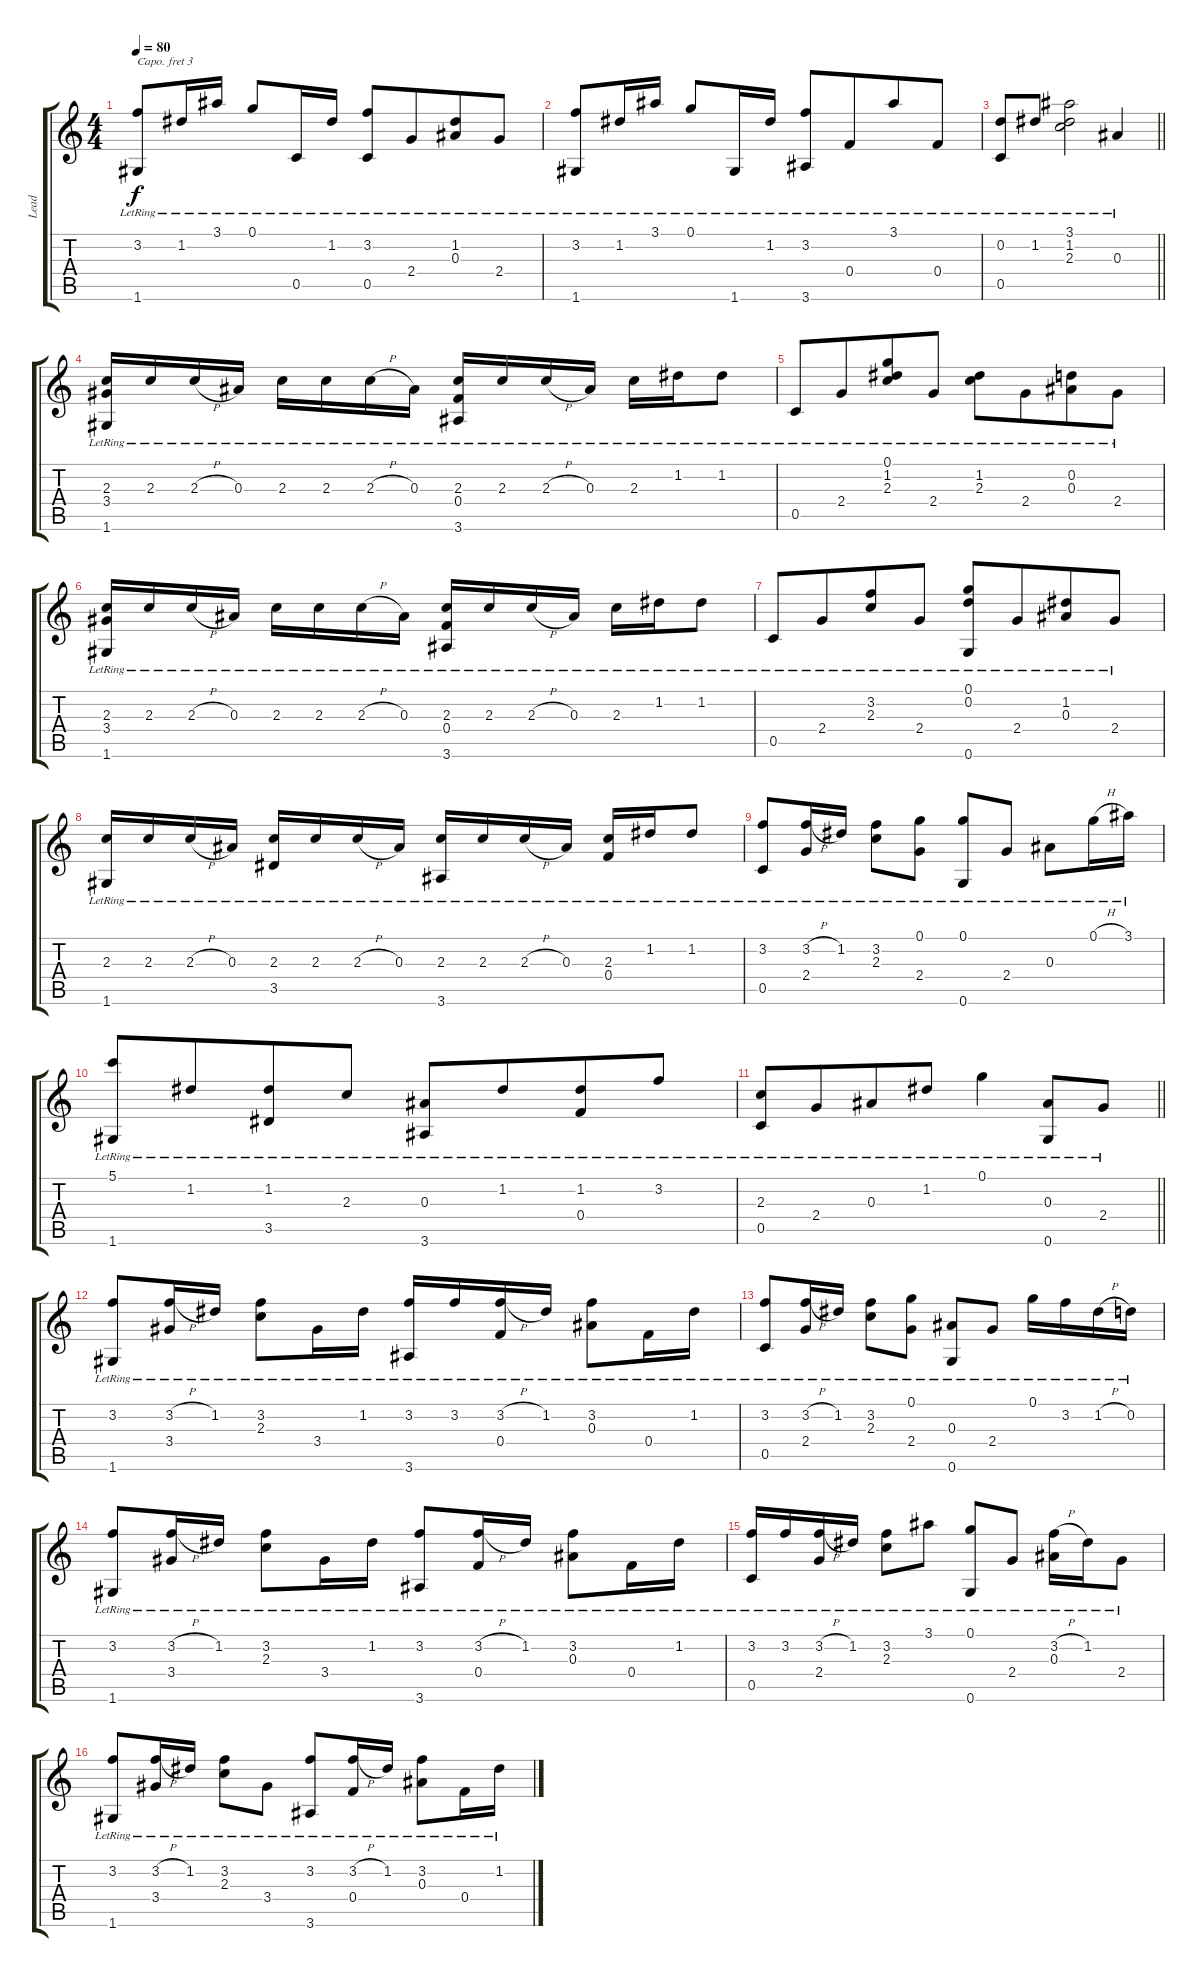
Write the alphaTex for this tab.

\track ("Lead" "Lead") {instrument acousticguitarsteel}
\staff {score tabs}
\capo 3
\tuning (E4 B3 G3 D3 A2 E2) {hide}
\ts (4 4)
\tempo 80
\clef g2
\ks c
(3.2{lr} 1.6{lr}).8{dy f} 1.2{lr}.16 3.1{lr}.16 0.1{lr}.8 0.5{lr}.16 1.2{lr}.16 (3.2{lr} 0.5{lr}).8 2.4{lr}.8{beam merge} (1.2{lr} 0.3{lr}).8 2.4{lr}.8 |
(3.2{lr} 1.6{lr}).8 1.2{lr}.16 3.1{lr}.16 0.1{lr}.8 1.6{lr}.16 1.2{lr}.16 (3.2{lr} 3.6{lr}).8 0.4{lr}.8{beam merge} 3.1{lr}.8 0.4{lr}.8 |
\barLineRight lightlight
(0.2{lr} 0.5{lr}).8 1.2{lr}.8 (3.1{lr} 1.2{lr} 2.3{lr}).2 0.3{lr}.4 |
(2.3{lr} 3.4{lr} 1.6{lr}).16 2.3{lr}.16 2.3{h lr}.16 0.3{lr}.16 2.3{lr}.16 2.3{lr}.16 2.3{h lr}.16 0.3{lr}.16 (2.3{lr} 0.4{lr} 3.6{lr}).16 2.3{lr}.16 2.3{h lr}.16 0.3{lr}.16 2.3{lr}.16 1.2{lr}.16 1.2{lr}.8 |
0.5{lr}.8 2.4{lr}.8{beam merge} (0.1{lr} 1.2{lr} 2.3{lr}).8 2.4{lr}.8 (1.2{lr} 2.3{lr}).8 2.4{lr}.8{beam merge} (0.2{lr} 0.3{lr}).8 2.4{lr}.8 |
(2.3{lr} 3.4{lr} 1.6{lr}).16 2.3{lr}.16 2.3{h lr}.16 0.3{lr}.16 2.3{lr}.16 2.3{lr}.16 2.3{h lr}.16 0.3{lr}.16 (2.3{lr} 0.4{lr} 3.6{lr}).16 2.3{lr}.16 2.3{h lr}.16 0.3{lr}.16 2.3{lr}.16 1.2{lr}.16 1.2{lr}.8 |
0.5{lr}.8 2.4{lr}.8{beam merge} (3.2{lr} 2.3{lr}).8 2.4{lr}.8 (0.1{lr} 0.2{lr} 0.6{lr}).8 2.4{lr}.8{beam merge} (1.2{lr} 0.3{lr}).8 2.4{lr}.8 |
(2.3{lr} 1.6{lr}).16 2.3{lr}.16 2.3{h lr}.16 0.3{lr}.16 (2.3{lr} 3.5{lr}).16 2.3{lr}.16 2.3{h lr}.16 0.3{lr}.16 (2.3{lr} 3.6{lr}).16 2.3{lr}.16 2.3{h lr}.16 0.3{lr}.16 (2.3{lr} 0.4{lr}).16 1.2{lr}.16 1.2{lr}.8 |
(3.2{lr} 0.5{lr}).8 (3.2{h lr} 2.4{lr}).16 1.2{lr}.16 (3.2{lr} 2.3{lr}).8 (0.1{lr} 2.4{lr}).8 (0.1{lr} 0.6{lr}).8 2.4{lr}.8 0.3{lr}.8 0.1{h lr}.16 3.1{lr}.16 |
(5.1{lr} 1.6{lr}).8 1.2{lr}.8{beam merge} (1.2{lr} 3.5{lr}).8 2.3{lr}.8 (0.3{lr} 3.6{lr}).8 1.2{lr}.8{beam merge} (1.2{lr} 0.4{lr}).8 3.2{lr}.8 |
\barLineRight lightlight
(2.3{lr} 0.5{lr}).8 2.4{lr}.8{beam merge} 0.3{lr}.8 1.2{lr}.8 0.1{lr}.4 (0.3{lr} 0.6{lr}).8 2.4{lr}.8 |
(3.2{lr} 1.6{lr}).8 (3.2{h lr} 3.4{lr}).16 1.2{lr}.16 (3.2{lr} 2.3{lr}).8 3.4{lr}.16 1.2{lr}.16 (3.2{lr} 3.6{lr}).16 3.2{lr}.16 (3.2{h lr} 0.4{lr}).16 1.2{lr}.16 (3.2{lr} 0.3{lr}).8 0.4{lr}.16 1.2{lr}.16 |
(3.2{lr} 0.5{lr}).8 (3.2{h lr} 2.4{lr}).16 1.2{lr}.16 (3.2{lr} 2.3{lr}).8 (0.1{lr} 2.4{lr}).8 (0.3{lr} 0.6{lr}).8 2.4{lr}.8 0.1{lr}.16 3.2{lr}.16 1.2{h lr}.16 0.2{lr}.16 |
(3.2{lr} 1.6{lr}).8 (3.2{h lr} 3.4{lr}).16 1.2{lr}.16 (3.2{lr} 2.3{lr}).8 3.4{lr}.16 1.2{lr}.16 (3.2{lr} 3.6{lr}).8 (3.2{h lr} 0.4{lr}).16 1.2{lr}.16 (3.2{lr} 0.3{lr}).8 0.4{lr}.16 1.2{lr}.16 |
(3.2{lr} 0.5{lr}).16 3.2{lr}.16 (3.2{h lr} 2.4{lr}).16 1.2{lr}.16 (3.2{lr} 2.3{lr}).8 3.1{lr}.8 (0.1{lr} 0.6{lr}).8 2.4{lr}.8 (3.2{h lr} 0.3{lr}).16 1.2{lr}.16 2.4{lr}.8 |
(3.2{lr} 1.6{lr}).8 (3.2{h lr} 3.4{lr}).16 1.2{lr}.16 (3.2{lr} 2.3{lr}).8 3.4{lr}.8 (3.2{lr} 3.6{lr}).8 (3.2{h lr} 0.4{lr}).16 1.2{lr}.16 (3.2{lr} 0.3{lr}).8 0.4{lr}.16 1.2{lr}.16
